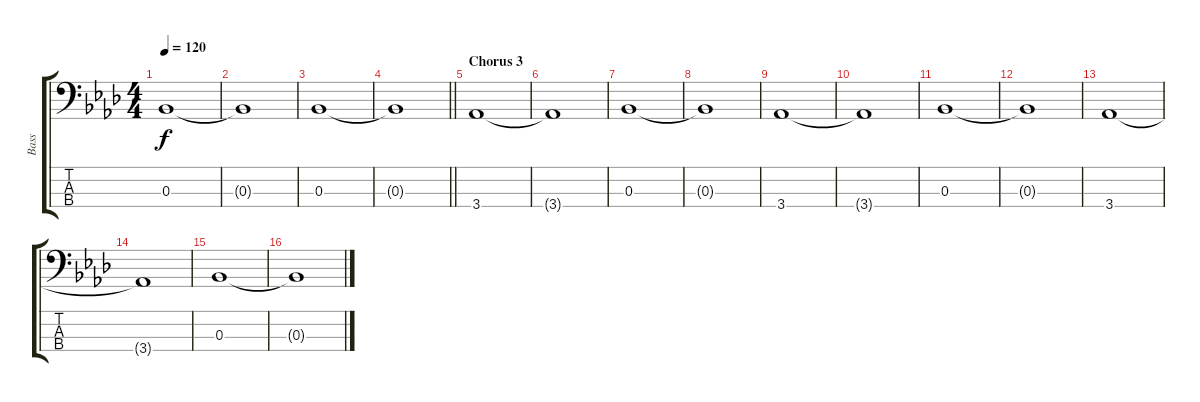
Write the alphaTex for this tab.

\track ("Bass" "Bass") {instrument electricbassfinger}
\staff {score tabs}
\tuning (Ab2 Eb2 Bb1 F1) {hide}
\ts (4 4)
\tempo 120
\clef f4
\ks fminor
0.3.1{dy f} |
0.3{t}.1 |
0.3.1 |
\barLineRight lightlight
0.3{t}.1 |
\section ("" "Chorus 3")
3.4.1 |
3.4{t}.1 |
0.3.1 |
0.3{t}.1 |
3.4.1 |
3.4{t}.1 |
0.3.1 |
0.3{t}.1 |
3.4.1 |
3.4{t}.1 |
0.3.1 |
0.3{t}.1
